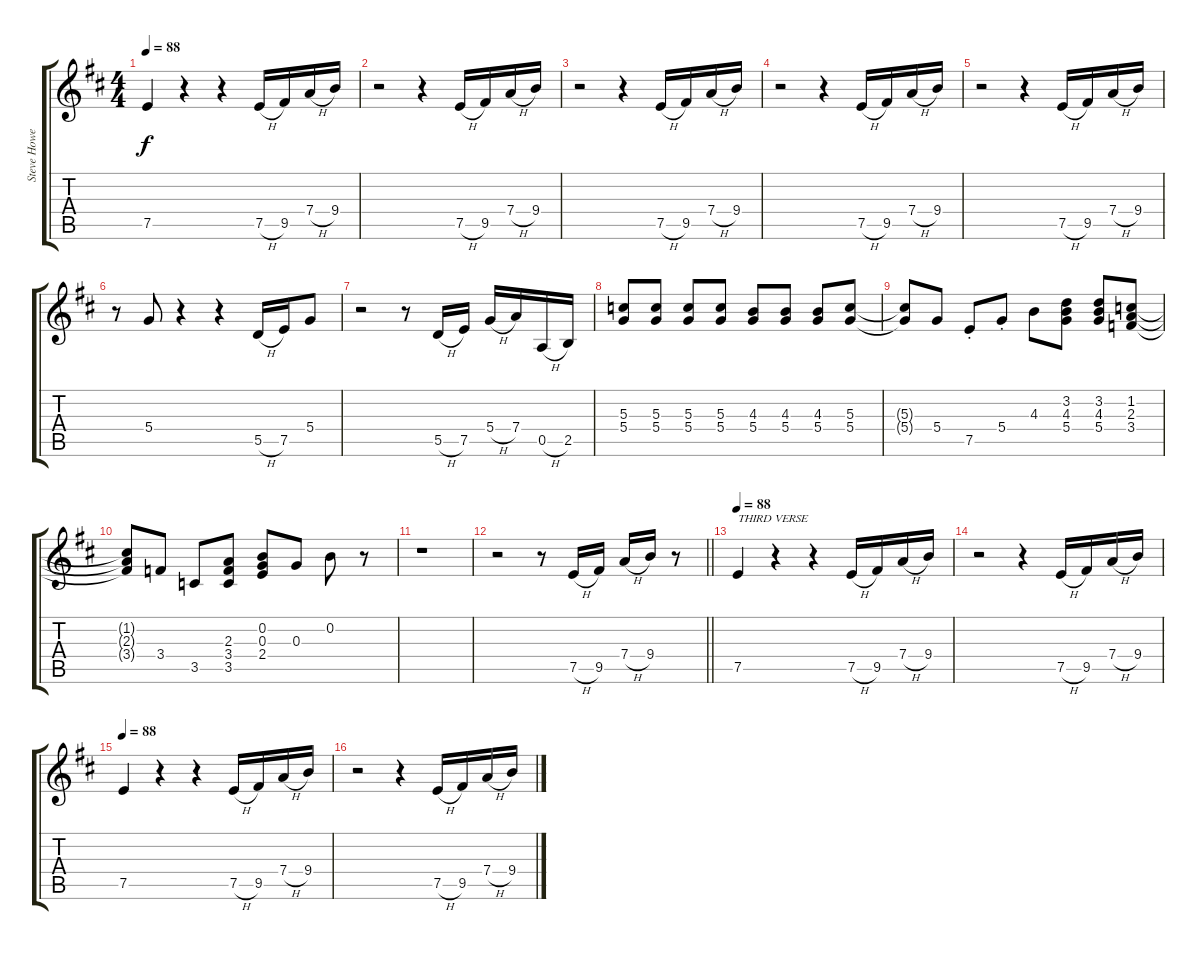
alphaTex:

\track ("Steve Howe 1" "Steve Howe") {instrument electricguitarjazz}
\staff {score tabs}
\tuning (E4 B3 G3 D3 A2 E2) {hide}
\ts (4 4)
\tempo 88
\clef g2
\ks d
7.5.4{dy f} r.4 r.4 7.5{h}.16 9.5.16 7.4{h}.16 9.4.16 |
r.2 r.4 7.5{h}.16 9.5.16 7.4{h}.16 9.4.16 |
r.2 r.4 7.5{h}.16 9.5.16 7.4{h}.16 9.4.16 |
r.2 r.4 7.5{h}.16 9.5.16 7.4{h}.16 9.4.16 |
r.2 r.4 7.5{h}.16 9.5.16 7.4{h}.16 9.4.16 |
r.8 5.4.8 r.4 r.4 5.5{h}.16 7.5.16 5.4.8 |
r.2 r.8 5.5{h}.16 7.5.16 5.4{h}.16 7.4.16 0.5{h}.16 2.5.16 |
(5.3 5.4).8 (5.3 5.4).8 (5.3 5.4).8 (5.3 5.4).8 (4.3 5.4).8 (4.3 5.4).8 (4.3 5.4).8 (5.3 5.4).8 |
(5.3{t} 5.4{t}).8 5.4.8 7.5{st}.8 5.4{st}.8 4.3.8 (3.2 4.3 5.4).8 (3.2 4.3 5.4).8 (1.2 2.3 3.4).8 |
(1.2{t} 2.3{t} 3.4{t}).8 3.4.8 3.5.8 (2.3 3.4 3.5).8 (0.2 0.3 2.4).8 0.3.8 0.2.8 r.8 |
r.1 |
\barLineRight lightlight
r.2 r.8 7.5{h}.16 9.5.16 7.4{h}.16 9.4.16 r.8 |
\tempo 88
7.5.4{txt "THIRD VERSE"} r.4 r.4 7.5{h}.16 9.5.16 7.4{h}.16 9.4.16 |
r.2 r.4 7.5{h}.16 9.5.16 7.4{h}.16 9.4.16 |
\tempo 88
7.5.4 r.4 r.4 7.5{h}.16 9.5.16 7.4{h}.16 9.4.16 |
r.2 r.4 7.5{h}.16 9.5.16 7.4{h}.16 9.4.16
